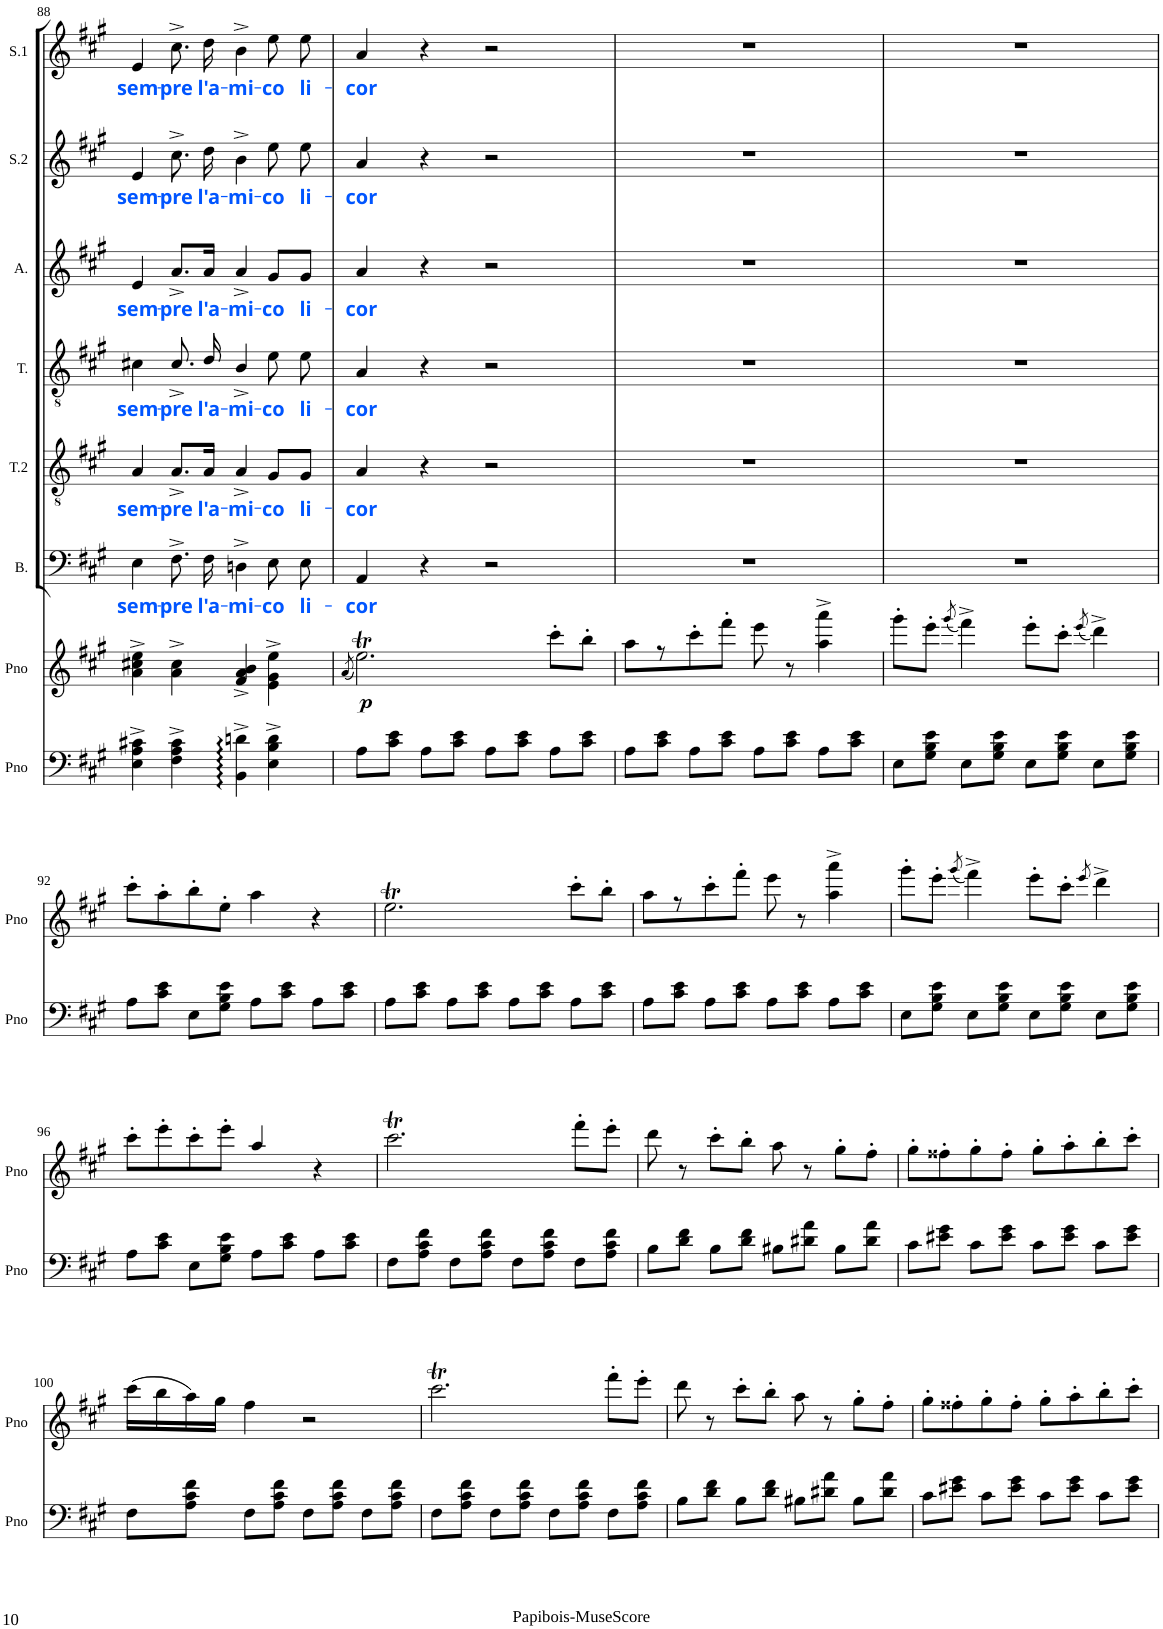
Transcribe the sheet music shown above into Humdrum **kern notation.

**kern	**kern	**dynam	**kern	**text	**kern	**text	**kern	**text	**kern	**text	**kern	**text	**kern	**text
*part8	*part7	*part7	*part6	*part6	*part5	*part5	*part4	*part4	*part3	*part3	*part2	*part2	*part1	*part1
*staff8	*staff7	*staff7	*staff6	*staff6	*staff5	*staff5	*staff4	*staff4	*staff3	*staff3	*staff2	*staff2	*staff1	*staff1
*I"Piano	*I"Piano	*	*I"Bass	*	*I"T.2	*	*I"T.1	*	*I"Alto	*	*I"S.2	*	*I"S.1	*
*I'Pno	*I'Pno	*	*I'B.	*	*I'T.2	*	*I'T.	*	*I'A.	*	*I'S.2	*	*I'S.1	*
!!LO:PB:g=z
*clefF4	*clefG2	*	*clefF4	*	*clefGv2	*	*clefGv2	*	*clefG2	*	*clefG2	*	*clefG2	*
*k[f#c#g#]	*k[f#c#g#]	*	*k[f#c#g#]	*	*k[f#c#g#]	*	*k[f#c#g#]	*	*k[f#c#g#]	*	*k[f#c#g#]	*	*k[f#c#g#]	*
*A:	*A:	*	*A:	*	*A:	*	*A:	*	*A:	*	*A:	*	*A:	*
*M4/4	*M4/4	*	*M4/4	*	*M4/4	*	*M4/4	*	*M4/4	*	*M4/4	*	*M4/4	*
*met(c)	*met(c)	*	*met(c)	*	*met(c)	*	*met(c)	*	*met(c)	*	*met(c)	*	*met(c)	*
=88	=88	=88	=88	=88	=88	=88	=88	=88	=88	=88	=88	=88	=88	=88
!	!	!	!	!LO:LY:b:color=#0055FF	!	!LO:LY:b:color=#0055FF	!	!LO:LY:b:color=#0055FF	!	!LO:LY:b:color=#0055FF	!	!LO:LY:b:color=#0055FF	!	!LO:LY:b:color=#0055FF
4E\^ 4A\^ 4c#X\^	4a\^ 4cc#X\^ 4ee\^	.	4E\	sem-	4A/	sem-	4c#X\	sem-	4e/	sem-	4e/	sem-	4e/	sem-
!	!	!	!	!LO:LY:b:color=#0055FF	!	!LO:LY:b:color=#0055FF	!	!LO:LY:b:color=#0055FF	!	!LO:LY:b:color=#0055FF	!	!LO:LY:b:color=#0055FF	!	!LO:LY:b:color=#0055FF
4F#\^ 4A\^ 4c#\^	4a\^ 4cc#\^	.	8.F#^\L	-pre	8.A^/L	-pre	8.c#^/L	-pre	8.a^/L	-pre	8.cc#^\L	-pre	8.cc#^\L	-pre
!	!	!	!	!LO:LY:b:color=#0055FF	!	!LO:LY:b:color=#0055FF	!	!LO:LY:b:color=#0055FF	!	!LO:LY:b:color=#0055FF	!	!LO:LY:b:color=#0055FF	!	!LO:LY:b:color=#0055FF
.	.	.	16F#\Jk	l'a-	16A/Jk	l'a-	16d/Jk	l'a-	16a/Jk	l'a-	16dd\Jk	l'a-	16dd\Jk	l'a-
!	!	!	!	!LO:LY:b:color=#0055FF	!	!LO:LY:b:color=#0055FF	!	!LO:LY:b:color=#0055FF	!	!LO:LY:b:color=#0055FF	!	!LO:LY:b:color=#0055FF	!	!LO:LY:b:color=#0055FF
4BB\:^ 4dn\:^	4f#/^ 4a/^ 4b/^	.	4Dn^\	-mi-	4A^/	-mi-	4B^/	-mi-	4a^/	-mi-	4b^\	-mi-	4b^\	-mi-
!	!	!	!	!LO:LY:b:color=#0055FF	!	!LO:LY:b:color=#0055FF	!	!LO:LY:b:color=#0055FF	!	!LO:LY:b:color=#0055FF	!	!LO:LY:b:color=#0055FF	!	!LO:LY:b:color=#0055FF
4E\^ 4B\^ 4d\^	4e\^ 4g#\^ 4ee\^	.	8E\L	-co	8G#/L	-co	8e\L	-co	8g#/L	-co	8ee\L	-co	8ee\L	-co
!	!	!	!	!LO:LY:b:color=#0055FF	!	!LO:LY:b:color=#0055FF	!	!LO:LY:b:color=#0055FF	!	!LO:LY:b:color=#0055FF	!	!LO:LY:b:color=#0055FF	!	!LO:LY:b:color=#0055FF
.	.	.	8E\J	li-	8G#/J	li-	8e\J	li-	8g#/J	li-	8ee\J	li-	8ee\J	li-
=89	=89	=89	=89	=89	=89	=89	=89	=89	=89	=89	=89	=89	=89	=89
.	(8qa/	.	.	.	.	.	.	.	.	.	.	.	.	.
!	!	!LO:DY:b	!	!LO:LY:b:color=#0055FF	!	!LO:LY:b:color=#0055FF	!	!LO:LY:b:color=#0055FF	!	!LO:LY:b:color=#0055FF	!	!LO:LY:b:color=#0055FF	!	!LO:LY:b:color=#0055FF
8A\L	2.eeT\)	p	4AA/	-cor	4A/	-cor	4A/	-cor	4a/	-cor	4a/	-cor	4a/	-cor
8c#\ 8e\J	.	.	.	.	.	.	.	.	.	.	.	.	.	.
8A\L	.	.	4r	.	4r	.	4r	.	4r	.	4r	.	4r	.
8c#\ 8e\J	.	.	.	.	.	.	.	.	.	.	.	.	.	.
8A\L	.	.	2r	.	2r	.	2r	.	2r	.	2r	.	2r	.
8c#\ 8e\J	.	.	.	.	.	.	.	.	.	.	.	.	.	.
8A\L	8ccc#'\L	.	.	.	.	.	.	.	.	.	.	.	.	.
8c#\ 8e\J	8bb'\J	.	.	.	.	.	.	.	.	.	.	.	.	.
=90	=90	=90	=90	=90	=90	=90	=90	=90	=90	=90	=90	=90	=90	=90
8A\L	8aa\L	.	1r	.	1r	.	1r	.	1r	.	1r	.	1r	.
8c#\ 8e\J	8r	.	.	.	.	.	.	.	.	.	.	.	.	.
8A\L	8ccc#'\	.	.	.	.	.	.	.	.	.	.	.	.	.
8c#\ 8e\J	8fff#'\J	.	.	.	.	.	.	.	.	.	.	.	.	.
8A\L	8eee\	.	.	.	.	.	.	.	.	.	.	.	.	.
8c#\ 8e\J	8r	.	.	.	.	.	.	.	.	.	.	.	.	.
8A\L	4aa\^ 4aaa\^	.	.	.	.	.	.	.	.	.	.	.	.	.
8c#\ 8e\J	.	.	.	.	.	.	.	.	.	.	.	.	.	.
=91	=91	=91	=91	=91	=91	=91	=91	=91	=91	=91	=91	=91	=91	=91
8E\L	8ggg#'\L	.	1r	.	1r	.	1r	.	1r	.	1r	.	1r	.
8G#\ 8B\ 8e\J	8eee'\J	.	.	.	.	.	.	.	.	.	.	.	.	.
.	(8qggg#/	.	.	.	.	.	.	.	.	.	.	.	.	.
8E\L	4fff#^\)	.	.	.	.	.	.	.	.	.	.	.	.	.
8G#\ 8B\ 8e\J	.	.	.	.	.	.	.	.	.	.	.	.	.	.
8E\L	8eee'\L	.	.	.	.	.	.	.	.	.	.	.	.	.
8G#\ 8B\ 8e\J	8ccc#'\J	.	.	.	.	.	.	.	.	.	.	.	.	.
.	(8qeee/	.	.	.	.	.	.	.	.	.	.	.	.	.
8E\L	4ddd^\)	.	.	.	.	.	.	.	.	.	.	.	.	.
8G#\ 8B\ 8e\J	.	.	.	.	.	.	.	.	.	.	.	.	.	.
!!LO:LB:g=z
=92	=92	=92	=92	=92	=92	=92	=92	=92	=92	=92	=92	=92	=92	=92
8A\L	8ccc#'\L	.	1r	.	1r	.	1r	.	1r	.	1r	.	1r	.
8c#\ 8e\J	8aa'\	.	.	.	.	.	.	.	.	.	.	.	.	.
8E\L	8bb'\	.	.	.	.	.	.	.	.	.	.	.	.	.
8G#\ 8B\ 8e\J	8ee'\J	.	.	.	.	.	.	.	.	.	.	.	.	.
8A\L	4aa\	.	.	.	.	.	.	.	.	.	.	.	.	.
8c#\ 8e\J	.	.	.	.	.	.	.	.	.	.	.	.	.	.
8A\L	4r	.	.	.	.	.	.	.	.	.	.	.	.	.
8c#\ 8e\J	.	.	.	.	.	.	.	.	.	.	.	.	.	.
=93	=93	=93	=93	=93	=93	=93	=93	=93	=93	=93	=93	=93	=93	=93
8A\L	2.eeT\	.	1r	.	1r	.	1r	.	1r	.	1r	.	1r	.
8c#\ 8e\J	.	.	.	.	.	.	.	.	.	.	.	.	.	.
8A\L	.	.	.	.	.	.	.	.	.	.	.	.	.	.
8c#\ 8e\J	.	.	.	.	.	.	.	.	.	.	.	.	.	.
8A\L	.	.	.	.	.	.	.	.	.	.	.	.	.	.
8c#\ 8e\J	.	.	.	.	.	.	.	.	.	.	.	.	.	.
8A\L	8ccc#'\L	.	.	.	.	.	.	.	.	.	.	.	.	.
8c#\ 8e\J	8bb'\J	.	.	.	.	.	.	.	.	.	.	.	.	.
=94	=94	=94	=94	=94	=94	=94	=94	=94	=94	=94	=94	=94	=94	=94
8A\L	8aa\L	.	1r	.	1r	.	1r	.	1r	.	1r	.	1r	.
8c#\ 8e\J	8r	.	.	.	.	.	.	.	.	.	.	.	.	.
8A\L	8ccc#'\	.	.	.	.	.	.	.	.	.	.	.	.	.
8c#\ 8e\J	8fff#'\J	.	.	.	.	.	.	.	.	.	.	.	.	.
8A\L	8eee\	.	.	.	.	.	.	.	.	.	.	.	.	.
8c#\ 8e\J	8r	.	.	.	.	.	.	.	.	.	.	.	.	.
8A\L	4aa\^ 4aaa\^	.	.	.	.	.	.	.	.	.	.	.	.	.
8c#\ 8e\J	.	.	.	.	.	.	.	.	.	.	.	.	.	.
=95	=95	=95	=95	=95	=95	=95	=95	=95	=95	=95	=95	=95	=95	=95
8E\L	8ggg#'\L	.	1r	.	1r	.	1r	.	1r	.	1r	.	1r	.
8G#\ 8B\ 8e\J	8eee'\J	.	.	.	.	.	.	.	.	.	.	.	.	.
.	(8qggg#/	.	.	.	.	.	.	.	.	.	.	.	.	.
8E\L	4fff#^\)	.	.	.	.	.	.	.	.	.	.	.	.	.
8G#\ 8B\ 8e\J	.	.	.	.	.	.	.	.	.	.	.	.	.	.
8E\L	8eee'\L	.	.	.	.	.	.	.	.	.	.	.	.	.
8G#\ 8B\ 8e\J	8ccc#'\J	.	.	.	.	.	.	.	.	.	.	.	.	.
.	8qeee/	.	.	.	.	.	.	.	.	.	.	.	.	.
8E\L	4ddd^\	.	.	.	.	.	.	.	.	.	.	.	.	.
8G#\ 8B\ 8e\J	.	.	.	.	.	.	.	.	.	.	.	.	.	.
!!LO:LB:g=z
=96	=96	=96	=96	=96	=96	=96	=96	=96	=96	=96	=96	=96	=96	=96
8A\L	8ccc#'\L	.	1r	.	1r	.	1r	.	1r	.	1r	.	1r	.
8c#\ 8e\J	8eee'\	.	.	.	.	.	.	.	.	.	.	.	.	.
8E\L	8ccc#'\	.	.	.	.	.	.	.	.	.	.	.	.	.
8G#\ 8B\ 8e\J	8eee'\J	.	.	.	.	.	.	.	.	.	.	.	.	.
8A\L	4aa/	.	.	.	.	.	.	.	.	.	.	.	.	.
8c#\ 8e\J	.	.	.	.	.	.	.	.	.	.	.	.	.	.
8A\L	4r	.	.	.	.	.	.	.	.	.	.	.	.	.
8c#\ 8e\J	.	.	.	.	.	.	.	.	.	.	.	.	.	.
=97	=97	=97	=97	=97	=97	=97	=97	=97	=97	=97	=97	=97	=97	=97
8F#\L	2.ccc#t\	.	1r	.	1r	.	1r	.	1r	.	1r	.	1r	.
8A\ 8c#\ 8f#\J	.	.	.	.	.	.	.	.	.	.	.	.	.	.
8F#\L	.	.	.	.	.	.	.	.	.	.	.	.	.	.
8A\ 8c#\ 8f#\J	.	.	.	.	.	.	.	.	.	.	.	.	.	.
8F#\L	.	.	.	.	.	.	.	.	.	.	.	.	.	.
8A\ 8c#\ 8f#\J	.	.	.	.	.	.	.	.	.	.	.	.	.	.
8F#\L	8fff#'\L	.	.	.	.	.	.	.	.	.	.	.	.	.
8A\ 8c#\ 8f#\J	8eee'\J	.	.	.	.	.	.	.	.	.	.	.	.	.
=98	=98	=98	=98	=98	=98	=98	=98	=98	=98	=98	=98	=98	=98	=98
8B\L	8ddd\	.	1r	.	1r	.	1r	.	1r	.	1r	.	1r	.
8d\ 8f#\J	8r	.	.	.	.	.	.	.	.	.	.	.	.	.
8B\L	8ccc#'\L	.	.	.	.	.	.	.	.	.	.	.	.	.
8d\ 8f#\J	8bb'\J	.	.	.	.	.	.	.	.	.	.	.	.	.
8B#X\L	8aa\	.	.	.	.	.	.	.	.	.	.	.	.	.
8d#X\ 8a\J	8r	.	.	.	.	.	.	.	.	.	.	.	.	.
8B#\L	8gg#'\L	.	.	.	.	.	.	.	.	.	.	.	.	.
8d#\ 8a\J	8ff#'\J	.	.	.	.	.	.	.	.	.	.	.	.	.
=99	=99	=99	=99	=99	=99	=99	=99	=99	=99	=99	=99	=99	=99	=99
8c#\L	8gg#'\L	.	1r	.	1r	.	1r	.	1r	.	1r	.	1r	.
8e#X\ 8g#\J	8ff##X'\	.	.	.	.	.	.	.	.	.	.	.	.	.
8c#\L	8gg#'\	.	.	.	.	.	.	.	.	.	.	.	.	.
8e#\ 8g#\J	8ff##'\J	.	.	.	.	.	.	.	.	.	.	.	.	.
8c#\L	8gg#'\L	.	.	.	.	.	.	.	.	.	.	.	.	.
8e#\ 8g#\J	8aa'\	.	.	.	.	.	.	.	.	.	.	.	.	.
8c#\L	8bb'\	.	.	.	.	.	.	.	.	.	.	.	.	.
8e#\ 8g#\J	8ccc#'\J	.	.	.	.	.	.	.	.	.	.	.	.	.
!!LO:LB:g=z
=100	=100	=100	=100	=100	=100	=100	=100	=100	=100	=100	=100	=100	=100	=100
8F#\L	(16ccc#\LL	.	1r	.	1r	.	1r	.	1r	.	1r	.	1r	.
.	16bb\	.	.	.	.	.	.	.	.	.	.	.	.	.
8A\ 8c#\ 8f#\J	16aa\)	.	.	.	.	.	.	.	.	.	.	.	.	.
.	16gg#\JJ	.	.	.	.	.	.	.	.	.	.	.	.	.
8F#\L	4ff#\	.	.	.	.	.	.	.	.	.	.	.	.	.
8A\ 8c#\ 8f#\J	.	.	.	.	.	.	.	.	.	.	.	.	.	.
8F#\L	2r	.	.	.	.	.	.	.	.	.	.	.	.	.
8A\ 8c#\ 8f#\J	.	.	.	.	.	.	.	.	.	.	.	.	.	.
8F#\L	.	.	.	.	.	.	.	.	.	.	.	.	.	.
8A\ 8c#\ 8f#\J	.	.	.	.	.	.	.	.	.	.	.	.	.	.
=101	=101	=101	=101	=101	=101	=101	=101	=101	=101	=101	=101	=101	=101	=101
8F#\L	2.ccc#t\	.	1r	.	1r	.	1r	.	1r	.	1r	.	1r	.
8A\ 8c#\ 8f#\J	.	.	.	.	.	.	.	.	.	.	.	.	.	.
8F#\L	.	.	.	.	.	.	.	.	.	.	.	.	.	.
8A\ 8c#\ 8f#\J	.	.	.	.	.	.	.	.	.	.	.	.	.	.
8F#\L	.	.	.	.	.	.	.	.	.	.	.	.	.	.
8A\ 8c#\ 8f#\J	.	.	.	.	.	.	.	.	.	.	.	.	.	.
8F#\L	8fff#'\L	.	.	.	.	.	.	.	.	.	.	.	.	.
8A\ 8c#\ 8f#\J	8eee'\J	.	.	.	.	.	.	.	.	.	.	.	.	.
=102	=102	=102	=102	=102	=102	=102	=102	=102	=102	=102	=102	=102	=102	=102
8B\L	8ddd\	.	1r	.	1r	.	1r	.	1r	.	1r	.	1r	.
8d\ 8f#\J	8r	.	.	.	.	.	.	.	.	.	.	.	.	.
8B\L	8ccc#'\L	.	.	.	.	.	.	.	.	.	.	.	.	.
8d\ 8f#\J	8bb'\J	.	.	.	.	.	.	.	.	.	.	.	.	.
8B#X\L	8aa\	.	.	.	.	.	.	.	.	.	.	.	.	.
8d#X\ 8a\J	8r	.	.	.	.	.	.	.	.	.	.	.	.	.
8B#\L	8gg#'\L	.	.	.	.	.	.	.	.	.	.	.	.	.
8d#\ 8a\J	8ff#'\J	.	.	.	.	.	.	.	.	.	.	.	.	.
=103	=103	=103	=103	=103	=103	=103	=103	=103	=103	=103	=103	=103	=103	=103
8c#\L	8gg#'\L	.	1r	.	1r	.	1r	.	1r	.	1r	.	1r	.
8e#X\ 8g#\J	8ff##X'\	.	.	.	.	.	.	.	.	.	.	.	.	.
8c#\L	8gg#'\	.	.	.	.	.	.	.	.	.	.	.	.	.
8e#\ 8g#\J	8ff##'\J	.	.	.	.	.	.	.	.	.	.	.	.	.
8c#\L	8gg#'\L	.	.	.	.	.	.	.	.	.	.	.	.	.
8e#\ 8g#\J	8aa'\	.	.	.	.	.	.	.	.	.	.	.	.	.
8c#\L	8bb'\	.	.	.	.	.	.	.	.	.	.	.	.	.
8e#\ 8g#\J	8ccc#'\J	.	.	.	.	.	.	.	.	.	.	.	.	.
=	=	=	=	=	=	=	=	=	=	=	=	=	=	=
*-	*-	*-	*-	*-	*-	*-	*-	*-	*-	*-	*-	*-	*-	*-
